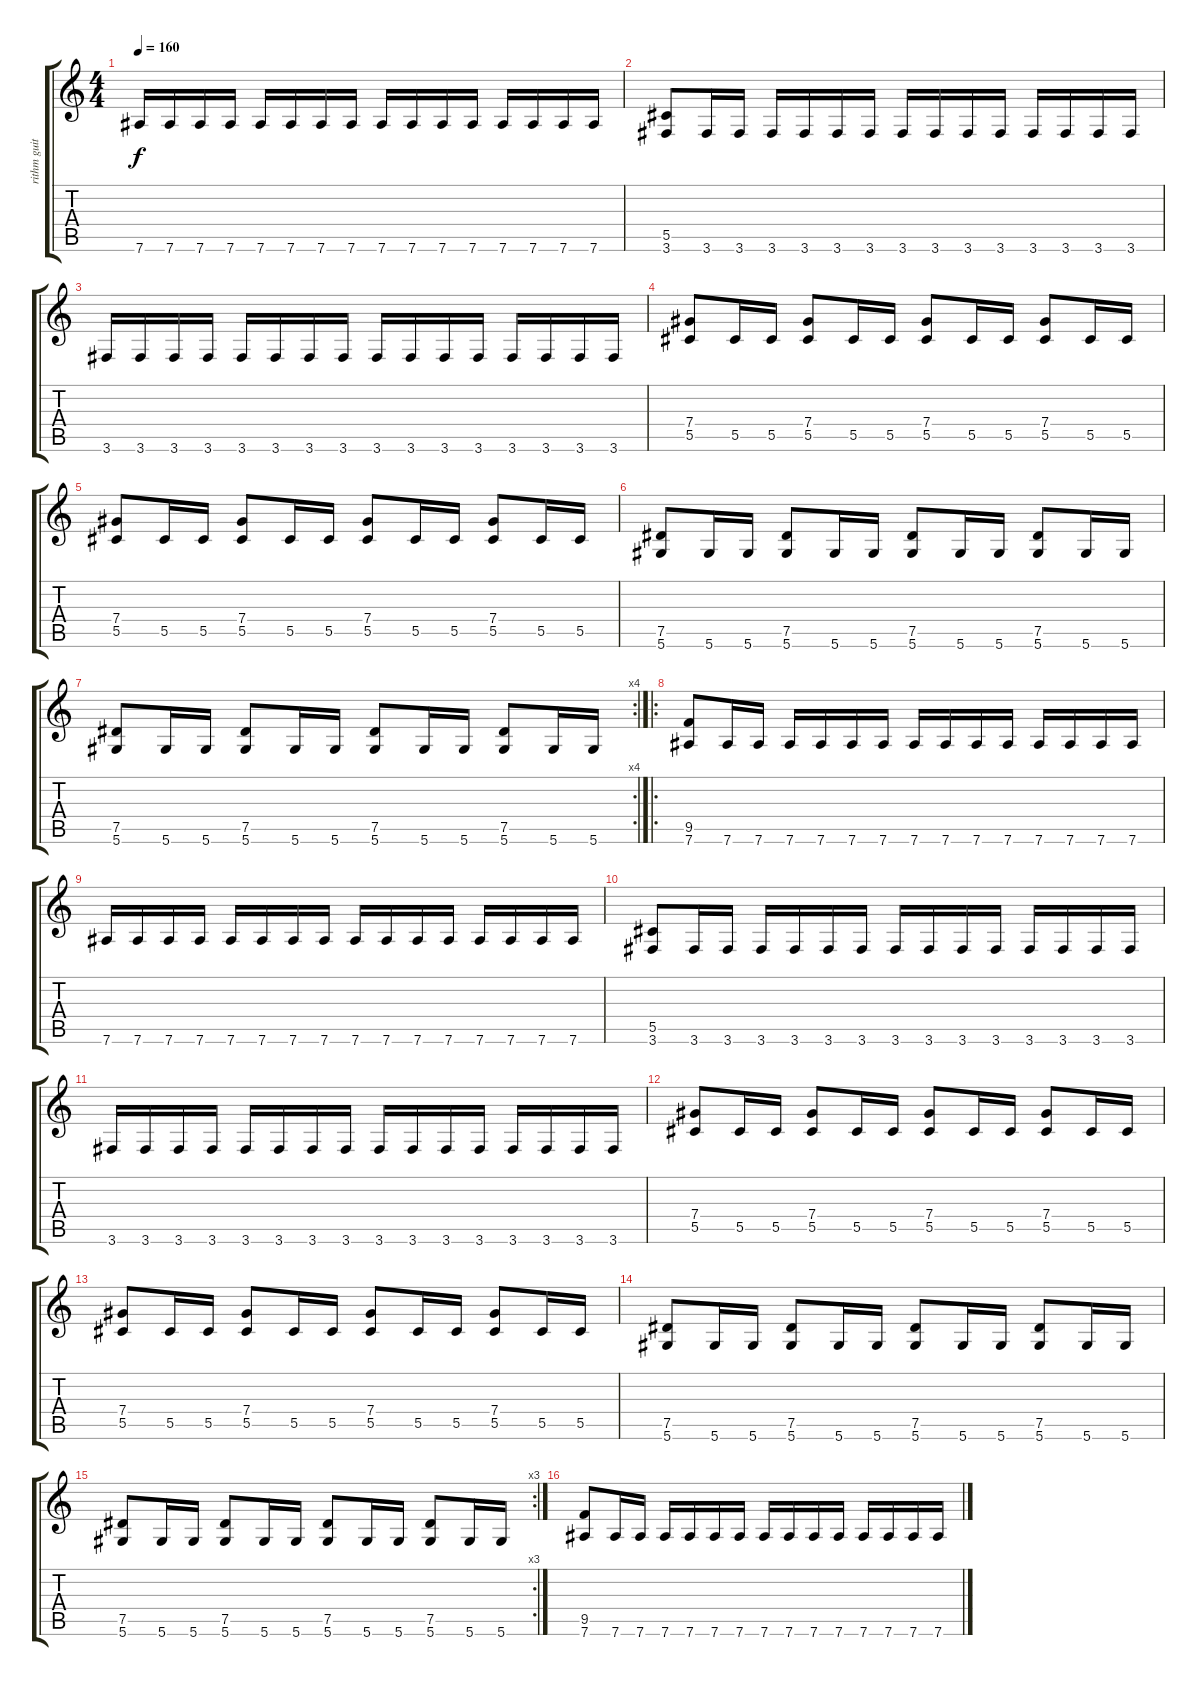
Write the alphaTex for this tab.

\track ("rithm guitar" "rithm guit") {instrument distortionguitar}
\staff {score tabs}
\tuning (Eb4 Bb3 Gb3 Db3 Ab2 Eb2) {hide}
\ts (4 4)
\tempo 160
\clef g2
\ks c
7.6.16{dy f} 7.6.16 7.6.16 7.6.16 7.6.16 7.6.16 7.6.16 7.6.16 7.6.16 7.6.16 7.6.16 7.6.16 7.6.16 7.6.16 7.6.16 7.6.16 |
(5.5 3.6).8 3.6.16 3.6.16 3.6.16 3.6.16 3.6.16 3.6.16 3.6.16 3.6.16 3.6.16 3.6.16 3.6.16 3.6.16 3.6.16 3.6.16 |
3.6.16 3.6.16 3.6.16 3.6.16 3.6.16 3.6.16 3.6.16 3.6.16 3.6.16 3.6.16 3.6.16 3.6.16 3.6.16 3.6.16 3.6.16 3.6.16 |
(7.4 5.5).8 5.5.16 5.5.16 (7.4 5.5).8 5.5.16 5.5.16 (7.4 5.5).8 5.5.16 5.5.16 (7.4 5.5).8 5.5.16 5.5.16 |
(7.4 5.5).8 5.5.16 5.5.16 (7.4 5.5).8 5.5.16 5.5.16 (7.4 5.5).8 5.5.16 5.5.16 (7.4 5.5).8 5.5.16 5.5.16 |
(7.5 5.6).8 5.6.16 5.6.16 (7.5 5.6).8 5.6.16 5.6.16 (7.5 5.6).8 5.6.16 5.6.16 (7.5 5.6).8 5.6.16 5.6.16 |
\rc 4
(7.5 5.6).8 5.6.16 5.6.16 (7.5 5.6).8 5.6.16 5.6.16 (7.5 5.6).8 5.6.16 5.6.16 (7.5 5.6).8 5.6.16 5.6.16 |
\ro
(9.5 7.6).8 7.6.16 7.6.16 7.6.16 7.6.16 7.6.16 7.6.16 7.6.16 7.6.16 7.6.16 7.6.16 7.6.16 7.6.16 7.6.16 7.6.16 |
7.6.16 7.6.16 7.6.16 7.6.16 7.6.16 7.6.16 7.6.16 7.6.16 7.6.16 7.6.16 7.6.16 7.6.16 7.6.16 7.6.16 7.6.16 7.6.16 |
(5.5 3.6).8 3.6.16 3.6.16 3.6.16 3.6.16 3.6.16 3.6.16 3.6.16 3.6.16 3.6.16 3.6.16 3.6.16 3.6.16 3.6.16 3.6.16 |
3.6.16 3.6.16 3.6.16 3.6.16 3.6.16 3.6.16 3.6.16 3.6.16 3.6.16 3.6.16 3.6.16 3.6.16 3.6.16 3.6.16 3.6.16 3.6.16 |
(7.4 5.5).8 5.5.16 5.5.16 (7.4 5.5).8 5.5.16 5.5.16 (7.4 5.5).8 5.5.16 5.5.16 (7.4 5.5).8 5.5.16 5.5.16 |
(7.4 5.5).8 5.5.16 5.5.16 (7.4 5.5).8 5.5.16 5.5.16 (7.4 5.5).8 5.5.16 5.5.16 (7.4 5.5).8 5.5.16 5.5.16 |
(7.5 5.6).8 5.6.16 5.6.16 (7.5 5.6).8 5.6.16 5.6.16 (7.5 5.6).8 5.6.16 5.6.16 (7.5 5.6).8 5.6.16 5.6.16 |
\rc 3
(7.5 5.6).8 5.6.16 5.6.16 (7.5 5.6).8 5.6.16 5.6.16 (7.5 5.6).8 5.6.16 5.6.16 (7.5 5.6).8 5.6.16 5.6.16 |
(9.5 7.6).8 7.6.16 7.6.16 7.6.16 7.6.16 7.6.16 7.6.16 7.6.16 7.6.16 7.6.16 7.6.16 7.6.16 7.6.16 7.6.16 7.6.16
